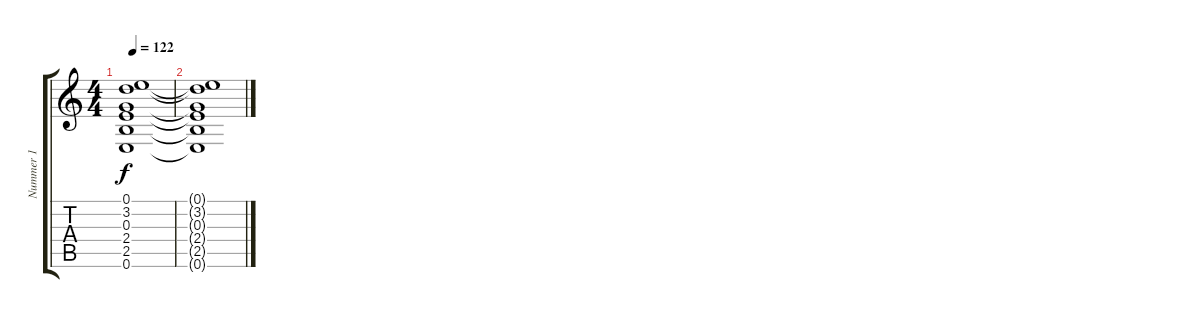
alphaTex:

\track ("Nummer 1" "Nummer 1") {instrument electricguitarclean}
\staff {score tabs}
\tuning (E4 B3 G3 D3 A2 E2) {hide}
\ts (4 4)
\tempo 122
\clef g2
\ks c
(0.1{t} 3.2{t} 0.3{t} 2.4{t} 2.5{t} 0.6{t}).1{dy f} |
(0.1{t} 3.2{t} 0.3{t} 2.4{t} 2.5{t} 0.6{t}).1
